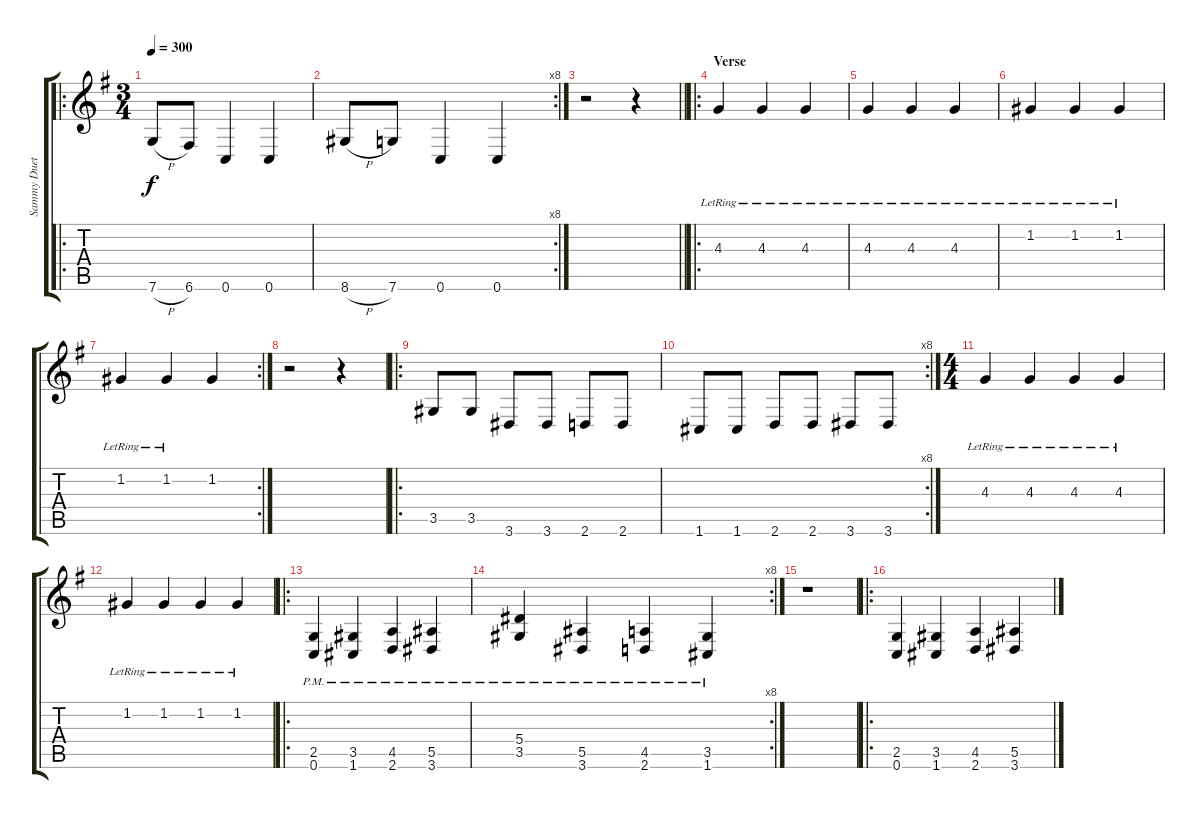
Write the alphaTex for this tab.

\track ("Sammy Duet " "Sammy Duet") {instrument distortionguitar}
\staff {score tabs}
\tuning (C4 G3 Eb3 Bb2 F2 C2) {hide}
\ro
\ts (3 4)
\tempo 300
\clef g2
\ks g
7.6{h}.8{dy f} 6.6.8 0.6.4 0.6.4 |
\rc 8
8.6{h}.8 7.6.8 0.6.4 0.6.4 |
\barLineRight lightlight
r.2 r.4 |
\ro
\section ("" "Verse")
4.3{lr}.4 4.3{lr}.4 4.3{lr}.4 |
4.3{lr}.4 4.3{lr}.4 4.3{lr}.4 |
1.2{lr}.4 1.2{lr}.4 1.2{lr}.4 |
\rc 2
1.2{lr}.4 1.2{lr}.4 1.2.4 |
r.2 r.4 |
\ro
3.5.8 3.5.8 3.6.8 3.6.8 2.6.8 2.6.8 |
\rc 8
1.6.8 1.6.8 2.6.8 2.6.8 3.6.8 3.6.8 |
\ts (4 4)
4.3{lr}.4 4.3{lr}.4 4.3{lr}.4 4.3{lr}.4 |
1.2{lr}.4 1.2{lr}.4 1.2{lr}.4 1.2{lr}.4 |
\ro
(2.5{pm} 0.6{pm}).4 (3.5{pm} 1.6{pm}).4 (4.5{pm} 2.6{pm}).4 (5.5{pm} 3.6{pm}).4 |
\rc 8
(5.4{pm} 3.5{pm}).4 (5.5{pm} 3.6{pm}).4 (4.5{pm} 2.6{pm}).4 (3.5{pm} 1.6{pm}).4 |
r.1 |
\ro
(2.5 0.6).4 (3.5 1.6).4 (4.5 2.6).4 (5.5 3.6).4
